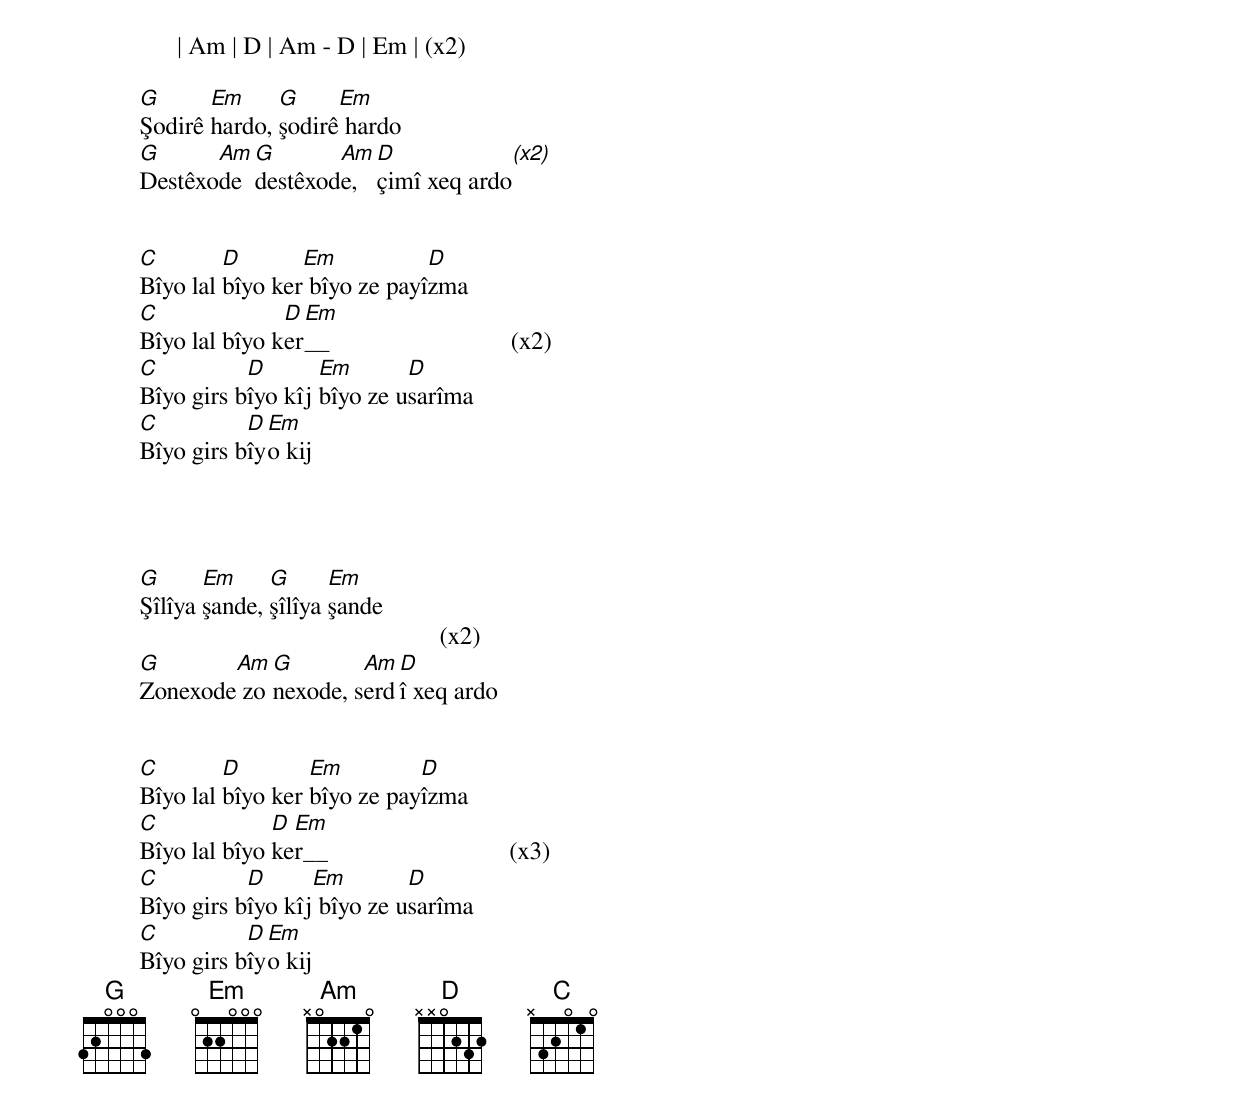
               | Am | D | Am - D | Em | (x2)

         G      Em     G     Em
         Şodirê hardo, şodirê hardo
         G      Am G       Am D                          (x2)
         Destêxode destêxode, çimî xeq ardo


         C        D       Em           D
         Bîyo lal bîyo ker bîyo ze payîzma
         C              D Em
         Bîyo lal bîyo ker__                             (x2)
         C          D       Em       D
         Bîyo girs bîyo kîj bîyo ze usarîma
         C          D Em
         Bîyo girs bîyo kij




         G      Em     G      Em
         Şîlîya şande, şîlîya şande
                                                         (x2)
         G       Am G        Am D
         Zonexode zonexode, serdî xeq ardo


         C        D        Em         D
         Bîyo lal bîyo ker bîyo ze payîzma
         C             D Em
         Bîyo lal bîyo ker__                             (x3)
         C          D      Em        D
         Bîyo girs bîyo kîj bîyo ze usarîma
         C          D Em
         Bîyo girs bîyo kij
